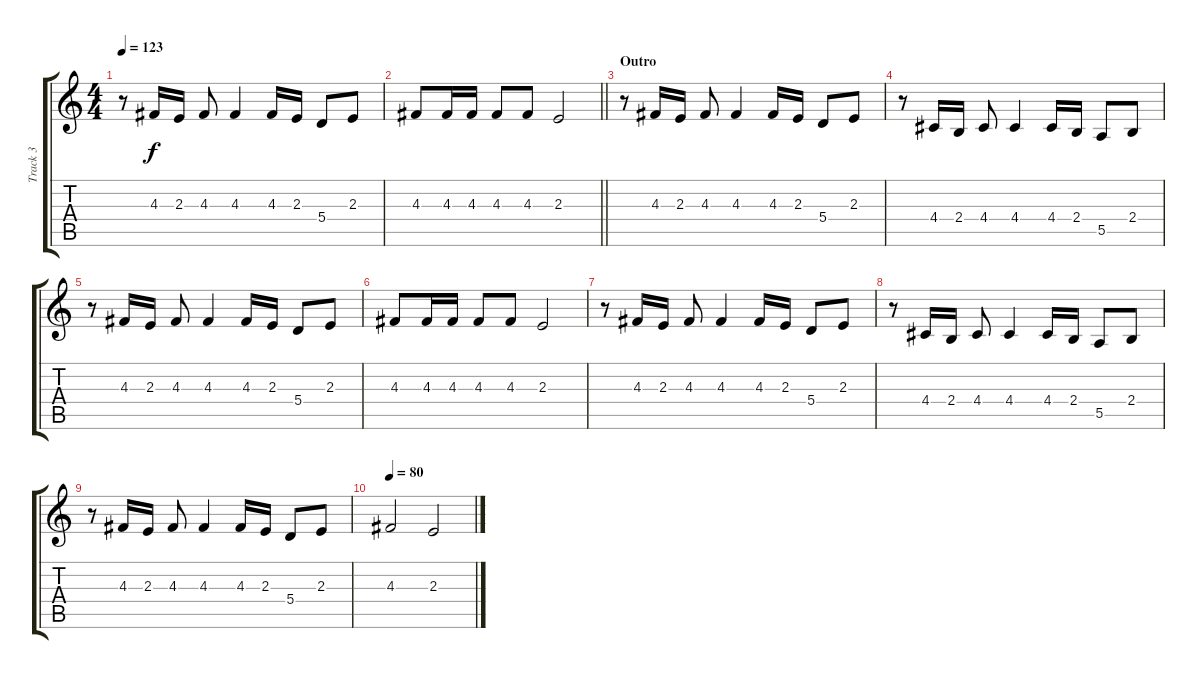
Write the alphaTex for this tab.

\track ("Track 3" "Track 3") {instrument distortionguitar}
\staff {score tabs}
\tuning (B3 Gb3 D3 A2 E2 B1) {hide}
\ts (4 4)
\tempo 123
\clef g2
\ks c
r.8{dy f} 4.3.16 2.3.16 4.3.8 4.3.4 4.3.16 2.3.16 5.4.8 2.3.8 |
\barLineRight lightlight
4.3.8 4.3.16 4.3.16 4.3.8 4.3.8 2.3.2 |
\section ("" "Outro")
r.8 4.3.16 2.3.16 4.3.8 4.3.4 4.3.16 2.3.16 5.4.8 2.3.8 |
r.8 4.4.16 2.4.16 4.4.8 4.4.4 4.4.16 2.4.16 5.5.8 2.4.8 |
r.8 4.3.16 2.3.16 4.3.8 4.3.4 4.3.16 2.3.16 5.4.8 2.3.8 |
4.3.8 4.3.16 4.3.16 4.3.8 4.3.8 2.3.2 |
r.8 4.3.16 2.3.16 4.3.8 4.3.4 4.3.16 2.3.16 5.4.8 2.3.8 |
r.8 4.4.16 2.4.16 4.4.8 4.4.4 4.4.16 2.4.16 5.5.8 2.4.8 |
r.8 4.3.16 2.3.16 4.3.8 4.3.4 4.3.16 2.3.16 5.4.8 2.3.8 |
\tempo 80
4.3.2 2.3.2
